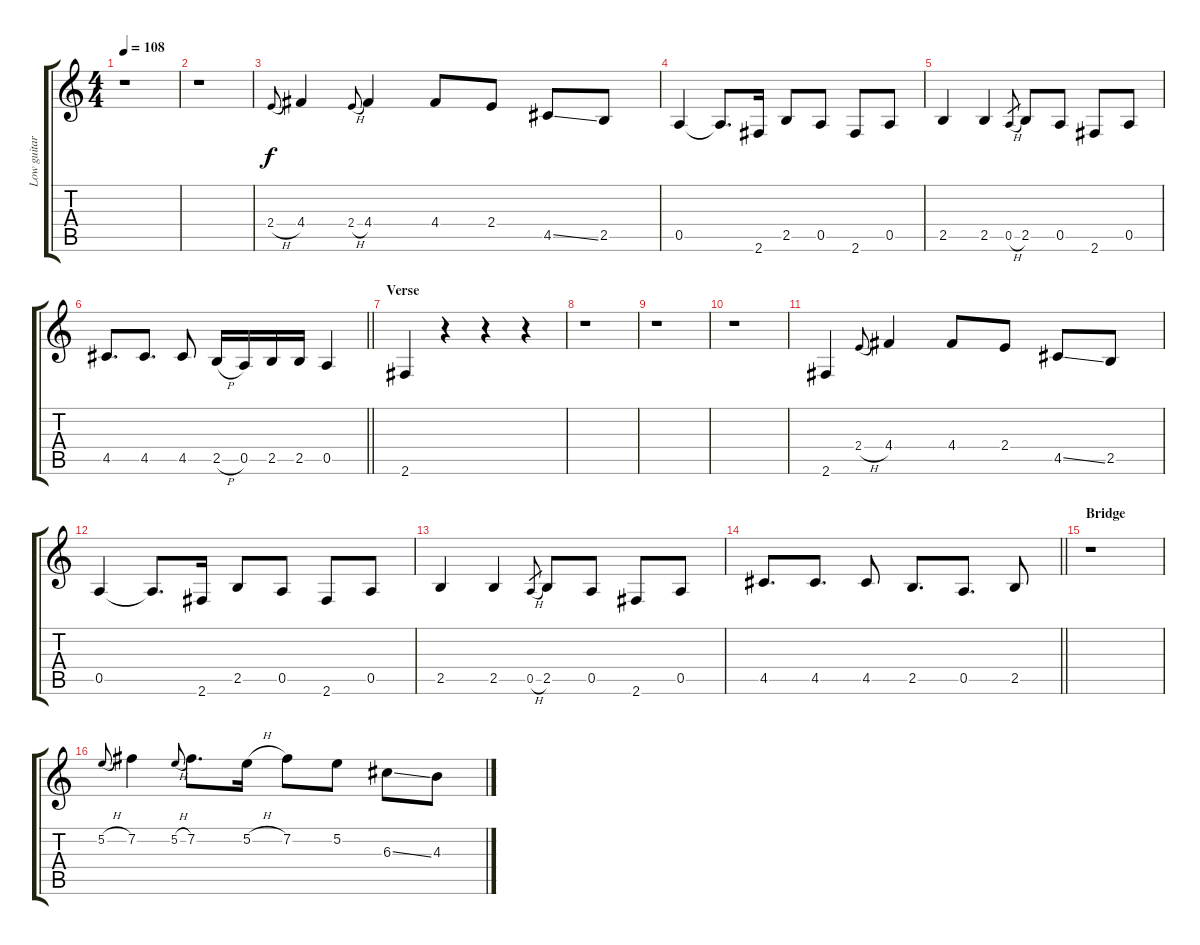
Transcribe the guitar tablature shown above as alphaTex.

\track ("Low guitar" "Low guitar") {instrument overdrivenguitar}
\staff {score tabs}
\tuning (E4 B3 G3 D3 A2 E2) {hide}
\ts (4 4)
\tempo 108
\clef g2
\ks c
r.1{dy f} |
r.1 |
2.4{h}.8{gr onbeat} 4.4.4 2.4{h}.8{gr onbeat} 4.4.4 4.4.8 2.4.8 4.5{ss}.8 2.5.8 |
0.5.4 0.5{t}.8{d} 2.6.16 2.5.8 0.5.8 2.6.8 0.5.8 |
2.5.4 2.5.4 0.5{h}.8{gr} 2.5.8 0.5.8 2.6.8 0.5.8 |
\barLineRight lightlight
4.5.8{d} 4.5.8{d} 4.5.8 2.5{h}.16 0.5.16 2.5.16 2.5.16 0.5.4 |
\section ("" "Verse")
2.6.4 r.4 r.4 r.4 |
r.1 |
r.1 |
r.1 |
2.6.4 2.4{h}.8{gr onbeat} 4.4.4 4.4.8 2.4.8 4.5{ss}.8 2.5.8 |
0.5.4 0.5{t}.8{d} 2.6.16 2.5.8 0.5.8 2.6.8 0.5.8 |
2.5.4 2.5.4 0.5{h}.8{gr} 2.5.8 0.5.8 2.6.8 0.5.8 |
\barLineRight lightlight
4.5.8{d} 4.5.8{d} 4.5.8 2.5.8{d} 0.5.8{d} 2.5.8 |
\section ("" "Bridge")
r.1 |
5.2{h}.8{gr onbeat} 7.2.4 5.2{h}.8{gr onbeat} 7.2.8{d} 5.2{h}.16 7.2.8 5.2.8 6.3{ss}.8 4.3.8
